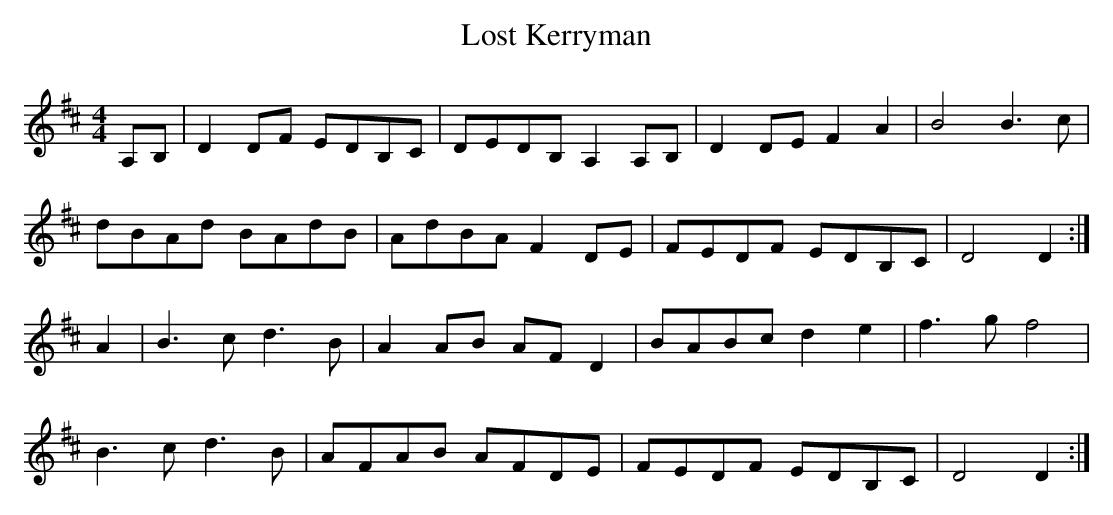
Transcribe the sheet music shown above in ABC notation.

X:1
T: Lost Kerryman
M: 4/4
L: 1/8
K: D
A,B, | D2 DF EDB,C | DEDB, A,2 A,B, |\
D2 DE F2 A2 | B4 B3 c |
dBAd BAdB | AdBA F2 DE | FEDF EDB,C | D4 D2 :|
A2 | B3 c d3 B | A2 AB AF D2 | BABc d2 e2 |\
f3 g f4 |
B3 c d3 B | AFAB AFDE | FEDF EDB,C | D4 D2 :|
